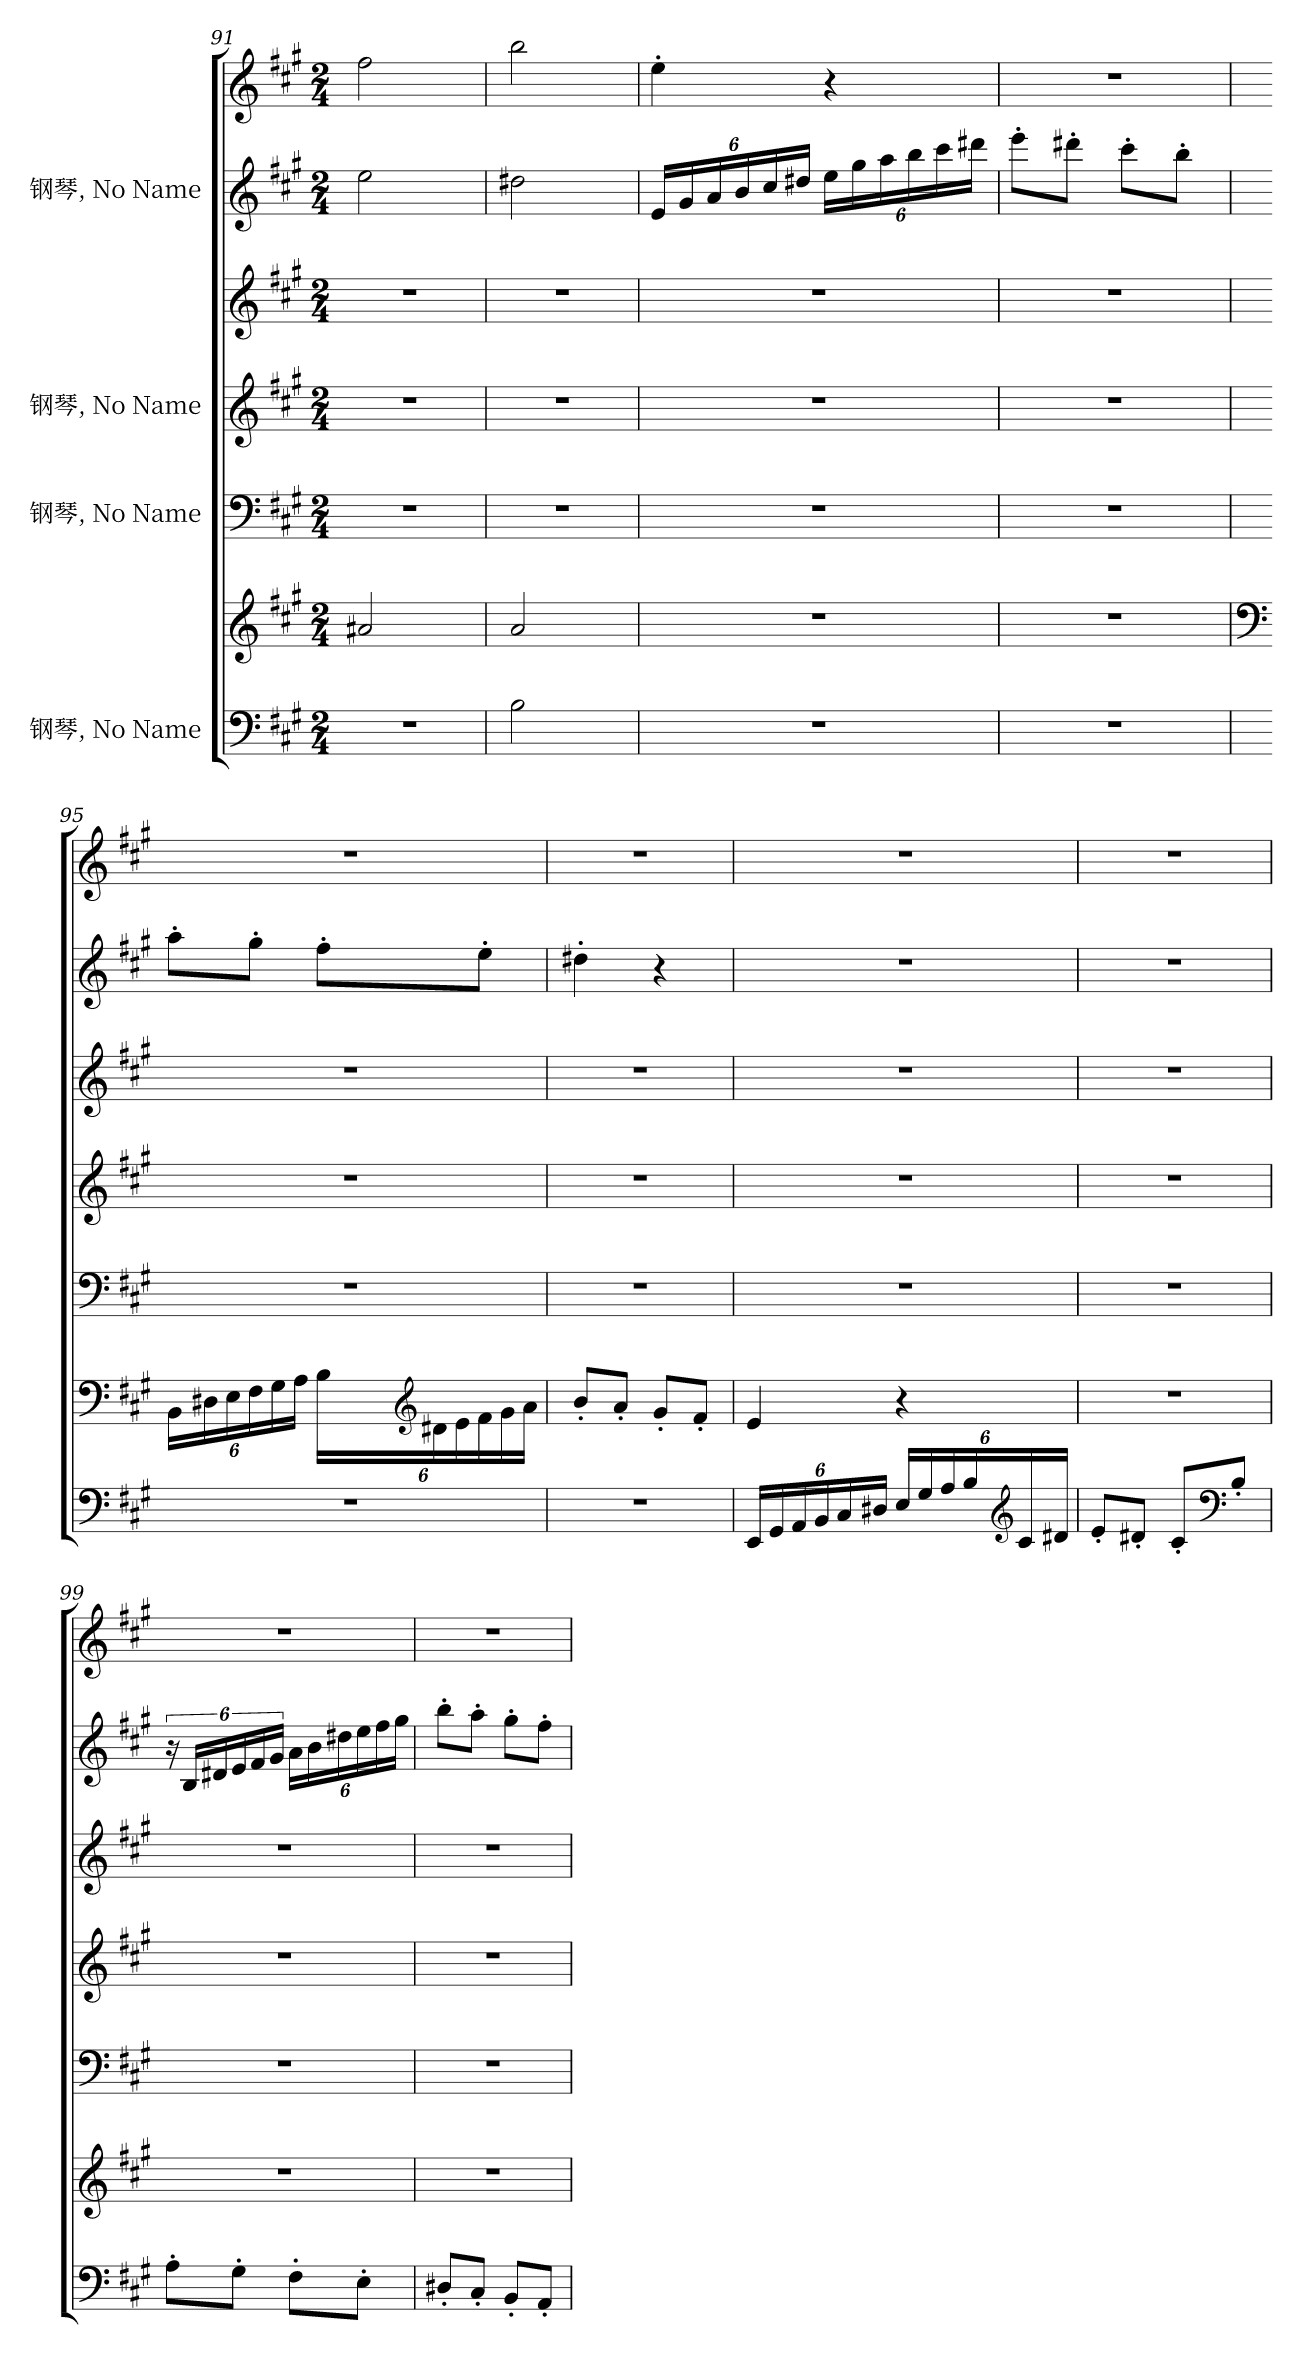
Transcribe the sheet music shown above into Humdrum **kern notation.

**kern	**kern	**kern	**kern	**kern	**kern	**kern
*part4	*part4	*part3	*part2	*part2	*part1	*part1
*staff7	*staff6	*staff5	*staff4	*staff3	*staff2	*staff1
*I"钢琴, No Name	*	*I"钢琴, No Name	*I"钢琴, No Name	*	*I"钢琴, No Name	*
*clefF4	*clefG2	*clefF4	*clefG2	*clefG2	*clefG2	*clefG2
*k[f#c#g#]	*k[f#c#g#]	*k[f#c#g#]	*k[f#c#g#]	*k[f#c#g#]	*k[f#c#g#]	*k[f#c#g#]
*M2/4	*M2/4	*M2/4	*M2/4	*M2/4	*M2/4	*M2/4
*MM132	*MM132	*MM132	*MM132	*MM132	*MM132	*MM132
=91	=91	=91	=91	=91	=91	=91
2r	2a#X/	2r	2r	2r	2ee\	2ff#\
=92	=92	=92	=92	=92	=92	=92
*	*	*	*	*	*	*MM130
2B\	2a/	2r	2r	2r	2dd#X\	2bb\
!!LO:PB:g=z
=93	=93	=93	=93	=93	=93	=93
*	*	*	*	*	*Xbrackettup	*
2r	2r	2r	2r	2r	24e/LL	4ee'\
.	.	.	.	.	24g#/	.
.	.	.	.	.	24a/	.
.	.	.	.	.	24b/	.
.	.	.	.	.	24cc#/	.
.	.	.	.	.	24dd#X/JJ	.
.	.	.	.	.	24ee\LL	4r
.	.	.	.	.	24gg#\	.
.	.	.	.	.	24aa\	.
.	.	.	.	.	24bb\	.
.	.	.	.	.	24ccc#\	.
.	.	.	.	.	24ddd#X\JJ	.
=94	=94	=94	=94	=94	=94	=94
*	*	*	*	*	*	*MM136
2r	2r	2r	2r	2r	8eee'\L	2r
.	.	.	.	.	8ddd#X'\J	.
.	.	.	.	.	8ccc#'\L	.
.	.	.	.	.	8bb'\J	.
=95	=95	=95	=95	=95	=95	=95
*	*clefF4	*	*	*	*	*
*	*Xbrackettup	*	*	*	*	*
2r	24BB\LL	2r	2r	2r	8aa'\L	2r
.	24D#X\	.	.	.	.	.
.	24E\	.	.	.	.	.
.	24F#\	.	.	.	8gg#'\J	.
.	24G#\	.	.	.	.	.
.	24A\JJ	.	.	.	.	.
.	24B\LL	.	.	.	8ff#'\L	.
*	*clefG2	*	*	*	*	*
.	24d#X\	.	.	.	.	.
.	24e\	.	.	.	.	.
.	24f#\	.	.	.	8ee'\J	.
.	24g#\	.	.	.	.	.
.	24a\JJ	.	.	.	.	.
!!LO:PB:g=z
=96	=96	=96	=96	=96	=96	=96
*	*	*	*	*	*	*MM136
2r	8b'/L	2r	2r	2r	4dd#X'\	2r
.	8a'/J	.	.	.	.	.
.	8g#'/L	.	.	.	4r	.
.	8f#'/J	.	.	.	.	.
=97	=97	=97	=97	=97	=97	=97
*Xbrackettup	*	*	*	*	*	*
24EE/LL	4e/	2r	2r	2r	2r	2r
24GG#/	.	.	.	.	.	.
24AA/	.	.	.	.	.	.
24BB/	.	.	.	.	.	.
24C#/	.	.	.	.	.	.
24D#X/JJ	.	.	.	.	.	.
24E/LL	4r	.	.	.	.	.
24G#/	.	.	.	.	.	.
24A/	.	.	.	.	.	.
24B/	.	.	.	.	.	.
*clefG2	*	*	*	*	*	*
24c#/	.	.	.	.	.	.
24d#X/JJ	.	.	.	.	.	.
=98	=98	=98	=98	=98	=98	=98
*	*	*	*	*	*	*MM136
8e'/L	2r	2r	2r	2r	2r	2r
8d#X'/J	.	.	.	.	.	.
8c#'/L	.	.	.	.	.	.
*clefF4	*	*	*	*	*	*
8B'/J	.	.	.	.	.	.
!!LO:PB:g=z
=99	=99	=99	=99	=99	=99	=99
*	*	*	*	*	*brackettup	*
8A'\L	2r	2r	2r	2r	24r	2r
.	.	.	.	.	24B/LL	.
.	.	.	.	.	24d#X/	.
*	*	*	*	*	*Xbrackettup	*
8G#'\J	.	.	.	.	24e/	.
.	.	.	.	.	24f#/	.
.	.	.	.	.	24g#/JJ	.
8F#'\L	.	.	.	.	24a\LL	.
.	.	.	.	.	24b\	.
.	.	.	.	.	24dd#X\	.
8E'\J	.	.	.	.	24ee\	.
.	.	.	.	.	24ff#\	.
.	.	.	.	.	24gg#\JJ	.
=100	=100	=100	=100	=100	=100	=100
*	*	*	*	*	*	*MM136
8D#X'/L	2r	2r	2r	2r	8bb'\L	2r
8C#'/J	.	.	.	.	8aa'\J	.
8BB'/L	.	.	.	.	8gg#'\L	.
8AA'/J	.	.	.	.	8ff#'\J	.
=	=	=	=	=	=	=
*-	*-	*-	*-	*-	*-	*-
